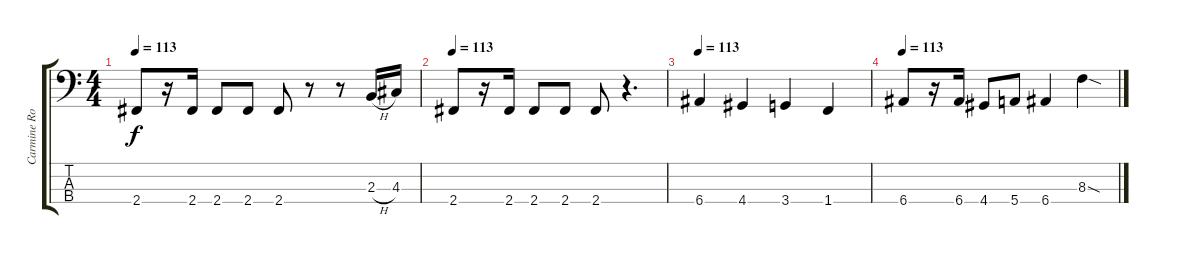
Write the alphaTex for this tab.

\track ("Carmine Rojas" "Carmine Ro") {instrument acousticguitarsteel}
\staff {score tabs}
\tuning (G2 D2 A1 E1) {hide}
\ts (4 4)
\tempo 113
\clef f4
\ks c
2.4.8{dy f} r.16 2.4.16 2.4.8 2.4.8 2.4.8 r.8 r.8 2.3{h}.16 4.3.16 |
\tempo 113
2.4.8 r.16 2.4.16 2.4.8 2.4.8 2.4.8 r.4{d} |
\tempo 113
6.4.4 4.4.4 3.4.4 1.4.4 |
\tempo 113
6.4.8 r.16 6.4.16 4.4.8 5.4.8 6.4.4 8.3{sod}.4
